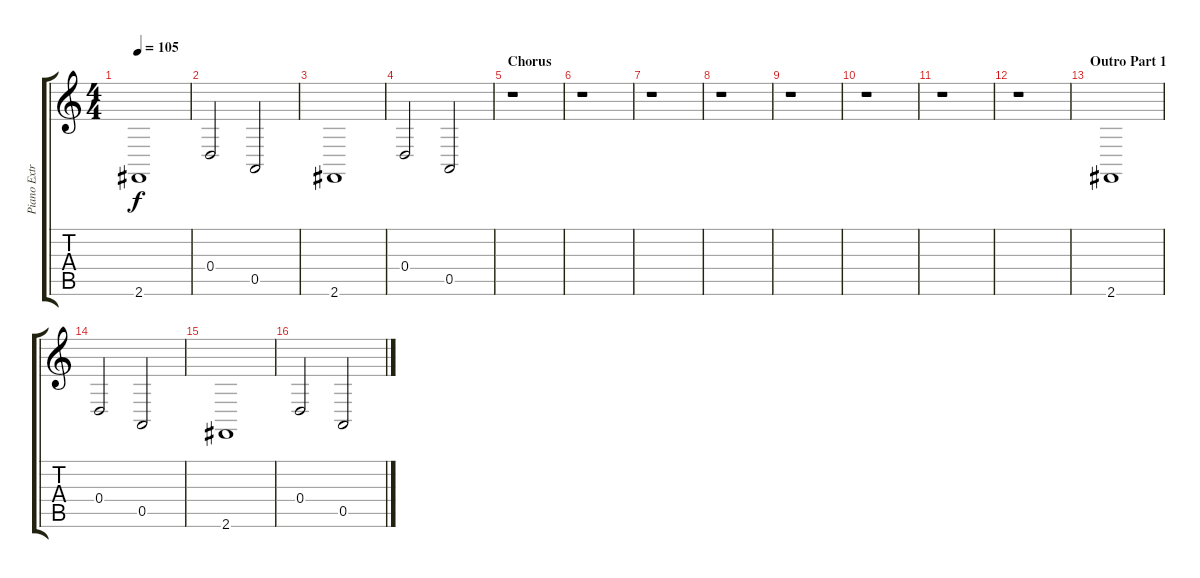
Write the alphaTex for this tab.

\track ("Piano Extra Left" "Piano Extr") {instrument acousticgrandpiano}
\staff {score tabs}
\tuning (E4 B3 G3 D3 A2 E2) {hide}
\ts (4 4)
\tempo 105
\clef g2
\ks c
2.6.1{dy f} |
0.4.2 0.5.2 |
2.6.1 |
0.4.2 0.5.2 |
\section ("" "Chorus")
r.1 |
r.1 |
r.1 |
r.1 |
r.1 |
r.1 |
r.1 |
r.1 |
\section ("" "Outro Part 1")
2.6.1 |
0.4.2 0.5.2 |
2.6.1 |
0.4.2 0.5.2
